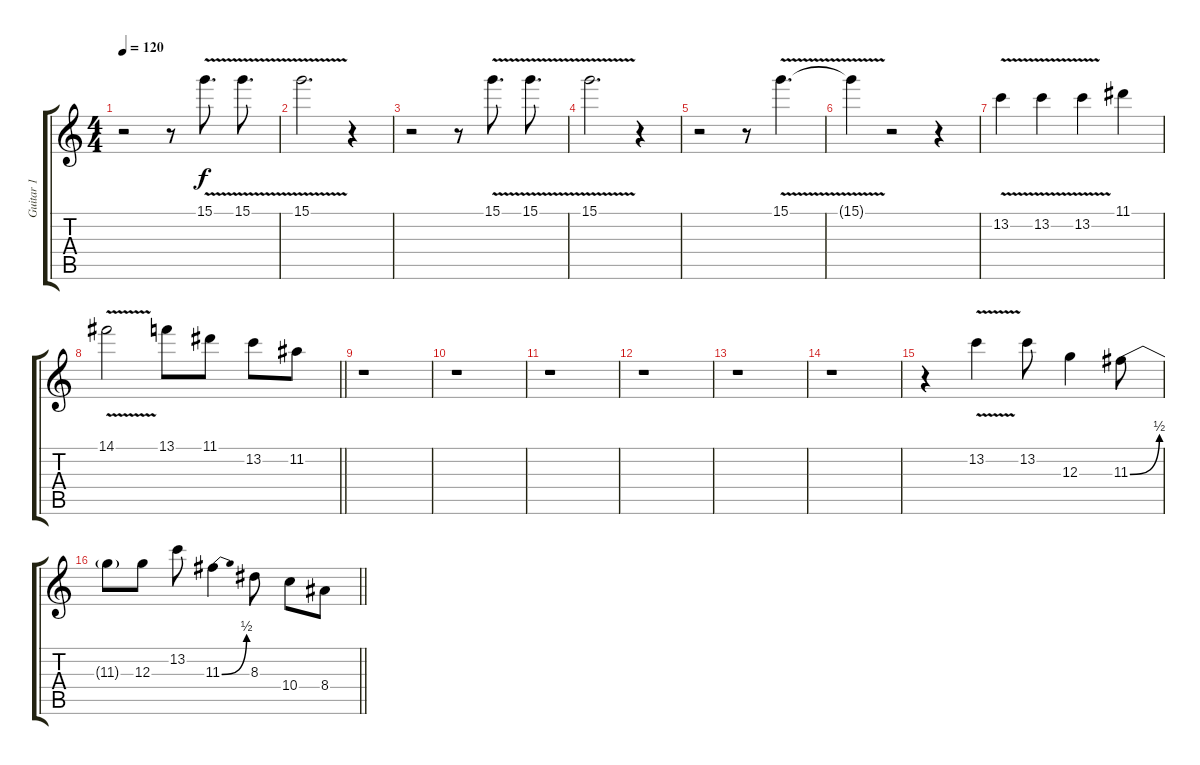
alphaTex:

\track ("Guitar 1" "Guitar 1") {instrument overdrivenguitar}
\staff {score tabs}
\tuning (E4 B3 G3 D3 A2 E2) {hide}
\ts (4 4)
\tempo 120
\clef g2
\ks c
r.2{dy f} r.8 15.1{v}.8{d} 15.1{v}.8{d} |
15.1{v}.2{d} r.4 |
r.2 r.8 15.1{v}.8{d} 15.1{v}.8{d} |
15.1{v}.2{d} r.4 |
r.2 r.8 15.1{v}.4{d} |
15.1{t}.4 r.2 r.4 |
13.2{v}.4 13.2{v}.4 13.2{v}.4 11.1.4 |
\barLineRight lightlight
14.1{v}.2 13.1.8 11.1.8 13.2.8 11.2.8 |
r.1 |
r.1 |
r.1 |
r.1 |
r.1 |
r.1 |
r.4 13.2{v}.4 13.2.8 12.3.4 11.3{be (bend 0 0 60 2)}.8 |
\barLineRight lightlight
11.3{t}.8 12.3.8 13.2.8 11.3{be (bend 0 0 60 2)}.4 8.3.8 10.4.8 8.4.8
